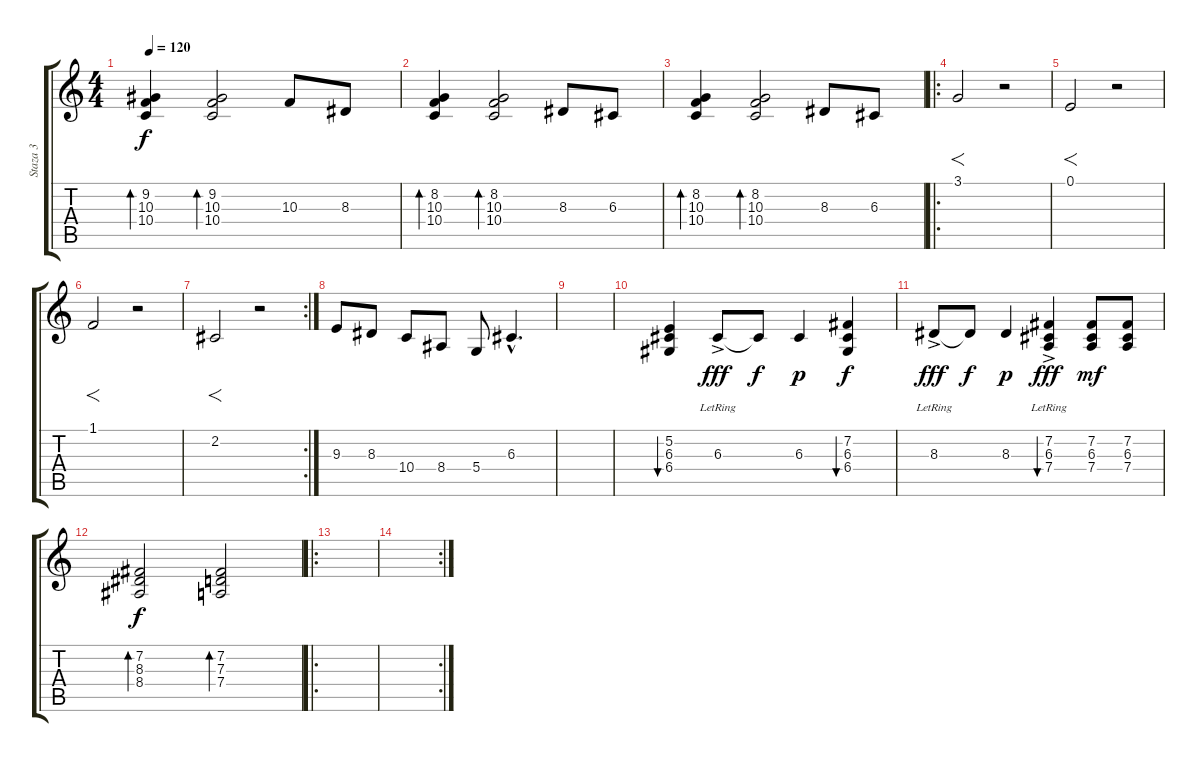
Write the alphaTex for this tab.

\track ("Staza 3" "Staza 3") {instrument stringensemble1}
\staff {score tabs}
\tuning (E4 B3 G3 D3 A2 E2) {hide}
\ts (4 4)
\tempo 120
\clef g2
\ks c
(9.2 10.3 10.4).4{bd 120 dy f} (9.2 10.3 10.4).2{bd 120} 10.3.8 8.3.8 |
(8.2 10.3 10.4).4{bd 120} (8.2 10.3 10.4).2{bd 120} 8.3.8 6.3.8 |
(8.2 10.3 10.4).4{bd 120} (8.2 10.3 10.4).2{bd 120} 8.3.8 6.3.8 |
\ro
3.1.2{f} r.2 |
0.1.2{f} r.2 |
1.1.2{f} r.2 |
\rc 2
2.2.2{f} r.2 |
9.3.8 8.3.8 10.4.8 8.4.8 5.4.8 6.3{hac}.4{d} |
|
(5.2 6.3 6.4).4{bu 120} 6.3{ac lr}.8{dy fff} 6.3{t}.8{dy f} 6.3.4{dy p} (7.2 6.3 6.4).4{bu 120 dy f} |
8.3{ac lr}.8{dy fff} 8.3{t}.8{dy f} 8.3.4{dy p} (7.2{ac lr} 6.3 7.4).4{bu 120 dy fff} (7.2 6.3 7.4).8{dy mf} (7.2 6.3 7.4).8 |
(7.2 8.3 8.4).2{bd 120 dy f} (7.2 7.3 7.4).2{bd 120} |
\ro
|
\rc 2
